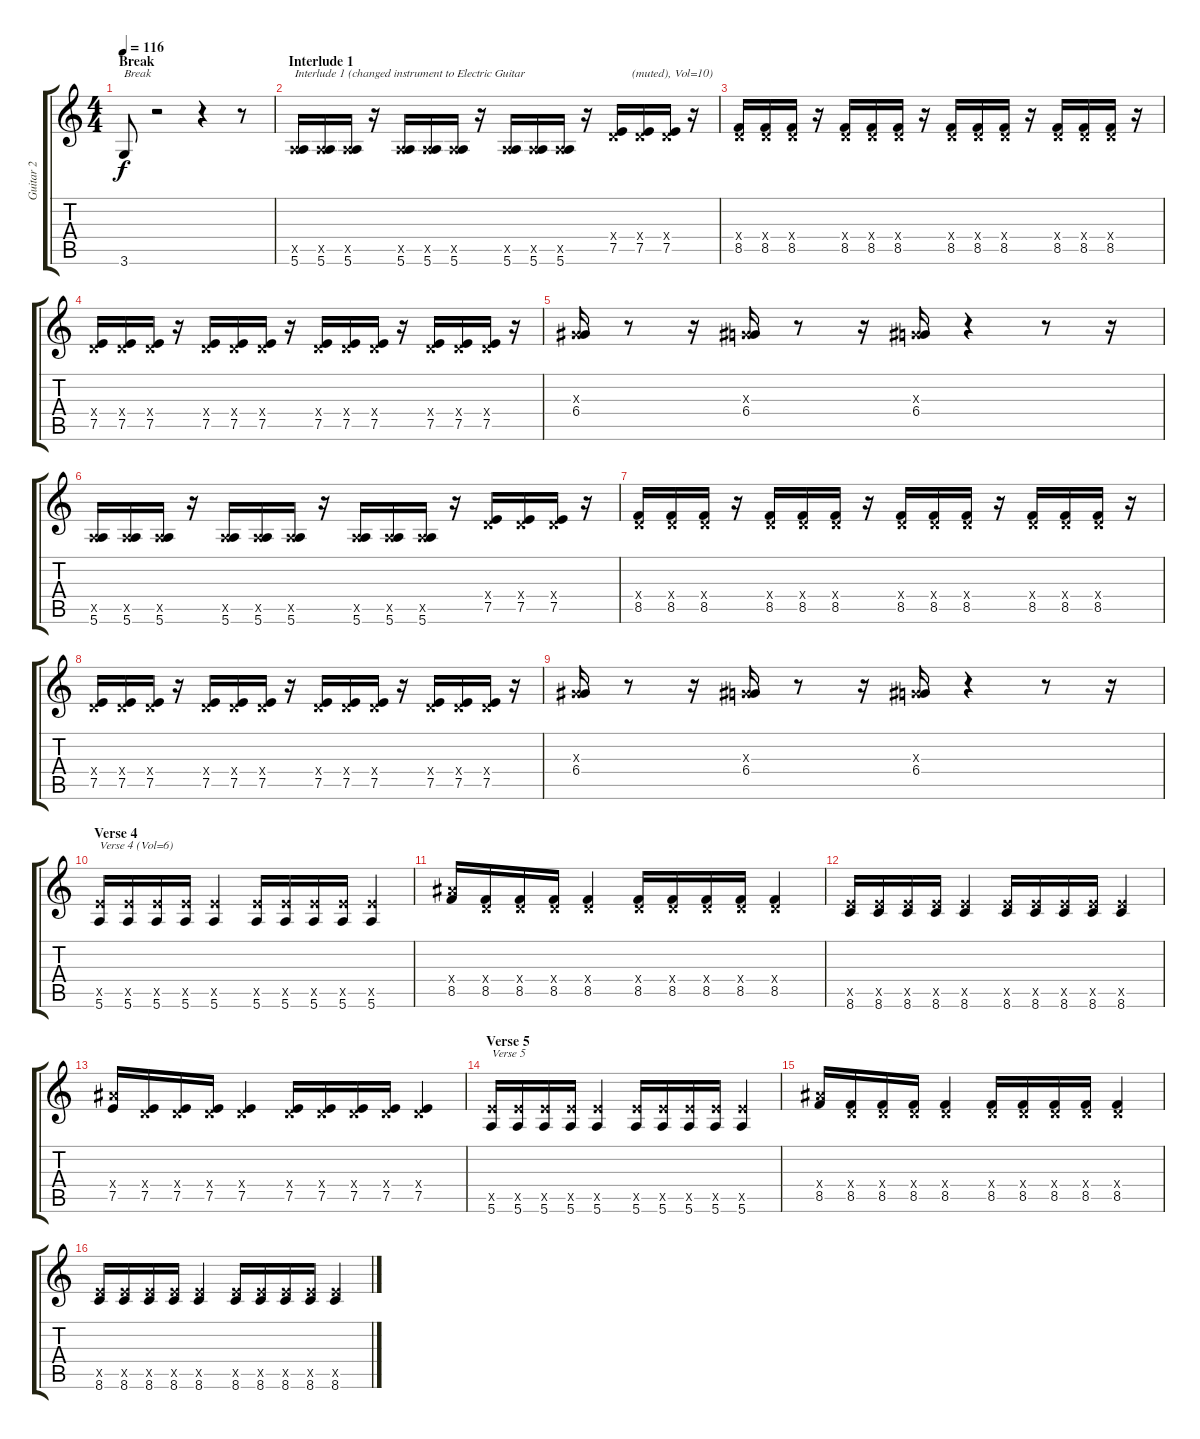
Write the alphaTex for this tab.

\track ("Guitar 2" "Guitar 2") {instrument distortionguitar}
\staff {score tabs}
\tuning (E4 B3 G3 D3 A2 E2) {hide}
\ts (4 4)
\section ("" "Break")
\tempo 116
\clef g2
\ks c
3.6.8{txt "Break" dy f} r.2 r.4 r.8 |
\section ("" "Interlude 1")
(0.5{x} 5.6).16{txt "Interlude 1 (changed instrument to Electric Guitar" volume 10 instrument electricguitarmuted} (0.5{x} 5.6).16 (0.5{x} 5.6).16 r.16 (0.5{x} 5.6).16 (0.5{x} 5.6).16 (0.5{x} 5.6).16 r.16 (0.5{x} 5.6).16 (0.5{x} 5.6).16 (0.5{x} 5.6).16 r.16{txt "               (muted), Vol=10)"} (0.4{x} 7.5).16 (0.4{x} 7.5).16 (0.4{x} 7.5).16 r.16 |
(0.4{x} 8.5).16 (0.4{x} 8.5).16 (0.4{x} 8.5).16 r.16 (0.4{x} 8.5).16 (0.4{x} 8.5).16 (0.4{x} 8.5).16 r.16 (0.4{x} 8.5).16 (0.4{x} 8.5).16 (0.4{x} 8.5).16 r.16 (0.4{x} 8.5).16 (0.4{x} 8.5).16 (0.4{x} 8.5).16 r.16 |
(0.4{x} 7.5).16 (0.4{x} 7.5).16 (0.4{x} 7.5).16 r.16 (0.4{x} 7.5).16 (0.4{x} 7.5).16 (0.4{x} 7.5).16 r.16 (0.4{x} 7.5).16 (0.4{x} 7.5).16 (0.4{x} 7.5).16 r.16 (0.4{x} 7.5).16 (0.4{x} 7.5).16 (0.4{x} 7.5).16 r.16 |
(0.3{x} 6.4).16 r.8 r.16 (0.3{x} 6.4).16 r.8 r.16 (0.3{x} 6.4).16 r.4 r.8 r.16 |
(0.5{x} 5.6).16 (0.5{x} 5.6).16 (0.5{x} 5.6).16 r.16 (0.5{x} 5.6).16 (0.5{x} 5.6).16 (0.5{x} 5.6).16 r.16 (0.5{x} 5.6).16 (0.5{x} 5.6).16 (0.5{x} 5.6).16 r.16 (0.4{x} 7.5).16 (0.4{x} 7.5).16 (0.4{x} 7.5).16 r.16 |
(0.4{x} 8.5).16 (0.4{x} 8.5).16 (0.4{x} 8.5).16 r.16 (0.4{x} 8.5).16 (0.4{x} 8.5).16 (0.4{x} 8.5).16 r.16 (0.4{x} 8.5).16 (0.4{x} 8.5).16 (0.4{x} 8.5).16 r.16 (0.4{x} 8.5).16 (0.4{x} 8.5).16 (0.4{x} 8.5).16 r.16 |
(0.4{x} 7.5).16 (0.4{x} 7.5).16 (0.4{x} 7.5).16 r.16 (0.4{x} 7.5).16 (0.4{x} 7.5).16 (0.4{x} 7.5).16 r.16 (0.4{x} 7.5).16 (0.4{x} 7.5).16 (0.4{x} 7.5).16 r.16 (0.4{x} 7.5).16 (0.4{x} 7.5).16 (0.4{x} 7.5).16 r.16 |
(0.3{x} 6.4).16 r.8 r.16 (0.3{x} 6.4).16 r.8 r.16 (0.3{x} 6.4).16 r.4 r.8 r.16 |
\section ("" "Verse 4")
(7.5{x} 5.6).16{txt "Verse 4 (Vol=6)" volume 6} (7.5{x} 5.6).16 (7.5{x} 5.6).16 (7.5{x} 5.6).16 (7.5{x} 5.6).4 (7.5{x} 5.6).16 (7.5{x} 5.6).16 (7.5{x} 5.6).16 (7.5{x} 5.6).16 (7.5{x} 5.6).4 |
(8.4{x} 8.5).16 (0.4{x} 8.5).16 (0.4{x} 8.5).16 (0.4{x} 8.5).16 (0.4{x} 8.5).4 (0.4{x} 8.5).16 (0.4{x} 8.5).16 (0.4{x} 8.5).16 (0.4{x} 8.5).16 (0.4{x} 8.5).4 |
(7.5{x} 8.6).16 (7.5{x} 8.6).16 (7.5{x} 8.6).16 (7.5{x} 8.6).16 (7.5{x} 8.6).4 (7.5{x} 8.6).16 (7.5{x} 8.6).16 (7.5{x} 8.6).16 (7.5{x} 8.6).16 (7.5{x} 8.6).4 |
(8.4{x} 7.5).16 (0.4{x} 7.5).16 (0.4{x} 7.5).16 (0.4{x} 7.5).16 (0.4{x} 7.5).4 (0.4{x} 7.5).16 (0.4{x} 7.5).16 (0.4{x} 7.5).16 (0.4{x} 7.5).16 (0.4{x} 7.5).4 |
\section ("" "Verse 5")
(7.5{x} 5.6).16{txt "Verse 5"} (7.5{x} 5.6).16 (7.5{x} 5.6).16 (7.5{x} 5.6).16 (7.5{x} 5.6).4 (7.5{x} 5.6).16 (7.5{x} 5.6).16 (7.5{x} 5.6).16 (7.5{x} 5.6).16 (7.5{x} 5.6).4 |
(8.4{x} 8.5).16 (0.4{x} 8.5).16 (0.4{x} 8.5).16 (0.4{x} 8.5).16 (0.4{x} 8.5).4 (0.4{x} 8.5).16 (0.4{x} 8.5).16 (0.4{x} 8.5).16 (0.4{x} 8.5).16 (0.4{x} 8.5).4 |
(7.5{x} 8.6).16 (7.5{x} 8.6).16 (7.5{x} 8.6).16 (7.5{x} 8.6).16 (7.5{x} 8.6).4 (7.5{x} 8.6).16 (7.5{x} 8.6).16 (7.5{x} 8.6).16 (7.5{x} 8.6).16 (7.5{x} 8.6).4
